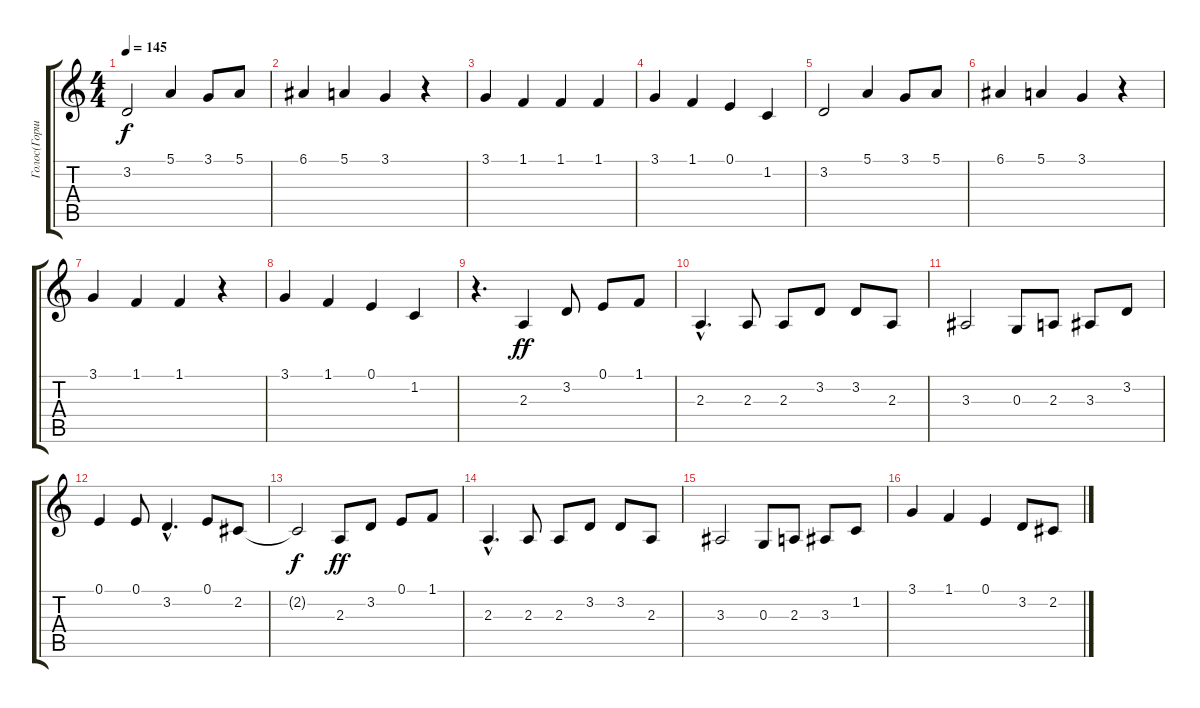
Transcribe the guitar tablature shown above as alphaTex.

\track ("Голос(Горшенев А.)" "Голос(Горш") {instrument tenorsax}
\staff {score tabs}
\tuning (E4 B3 G3 D3 A2 E2) {hide}
\ts (4 4)
\tempo 145
\clef g2
\ks c
3.2.2{dy f} 5.1.4 3.1.8 5.1.8 |
6.1.4 5.1.4 3.1.4 r.4 |
3.1.4 1.1.4 1.1.4 1.1.4 |
3.1.4 1.1.4 0.1.4 1.2.4 |
3.2.2 5.1.4 3.1.8 5.1.8 |
6.1.4 5.1.4 3.1.4 r.4 |
3.1.4 1.1.4 1.1.4 r.4 |
3.1.4 1.1.4 0.1.4 1.2.4 |
r.4{d} 2.3.4{dy ff} 3.2.8 0.1.8 1.1.8 |
2.3{hac}.4{d} 2.3.8 2.3.8 3.2.8 3.2.8 2.3.8 |
3.3.2 0.3.8 2.3.8 3.3.8 3.2.8 |
0.1.4 0.1.8 3.2{hac}.4{d} 0.1.8 2.2.8 |
2.2{t}.2{dy f} 2.3.8{dy ff} 3.2.8 0.1.8 1.1.8 |
2.3{hac}.4{d} 2.3.8 2.3.8 3.2.8 3.2.8 2.3.8 |
3.3.2 0.3.8 2.3.8 3.3.8 1.2.8 |
3.1.4 1.1.4 0.1.4 3.2.8 2.2.8
